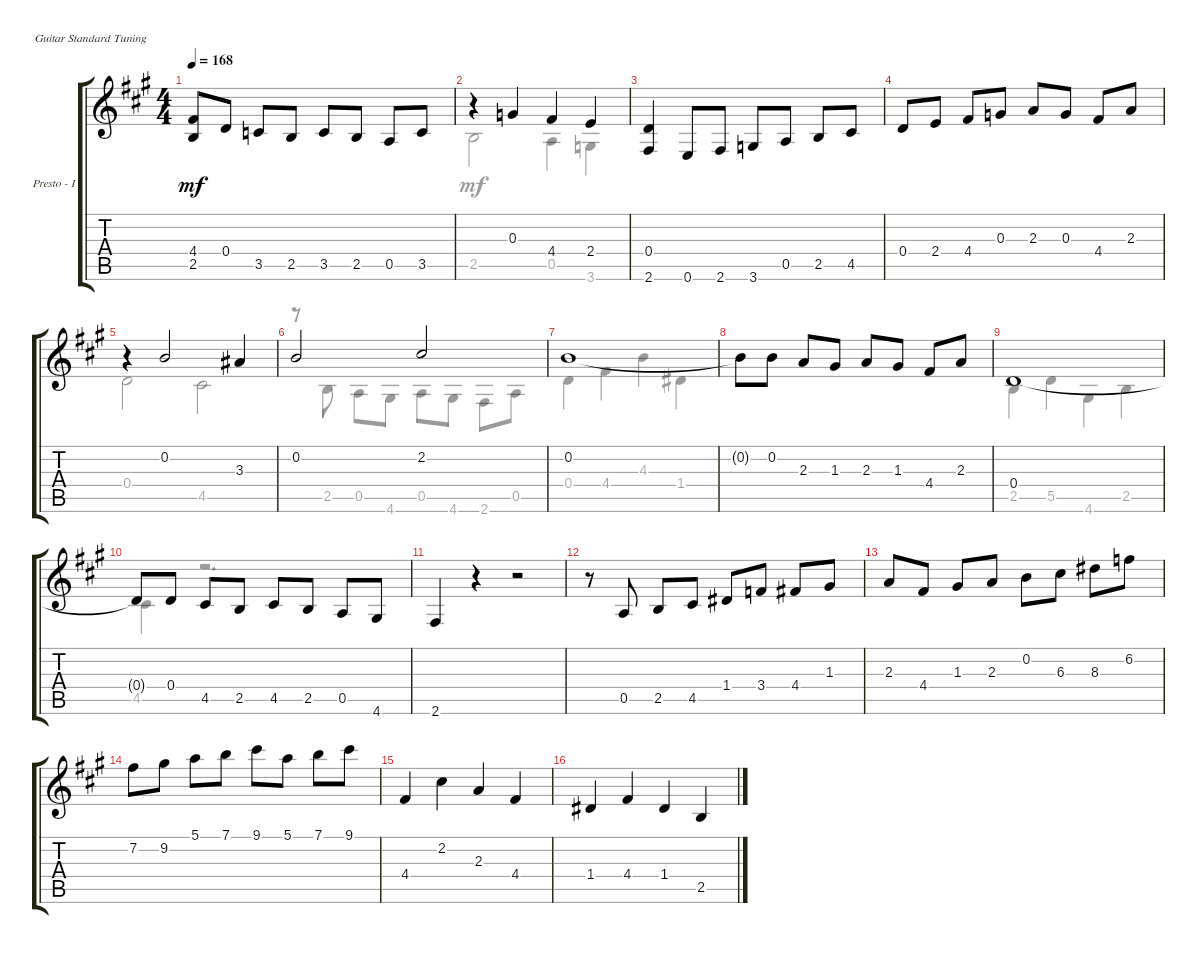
\bracketExtendMode groupsimilarinstruments
\firstSystemTrackNameOrientation horizontal
\otherSystemsTrackNameOrientation horizontal
\track ("Presto - Italian Concerto" "Presto - I") {instrument acousticguitarnylon}
\staff {score tabs}
\tuning (E4 B3 G3 D3 A2 E2)
\voice
\ts (4 4)
\tempo 168
\clef g2
\ks a
(4.4 2.5).8{dy mf} 0.4.8 3.5.8 2.5.8 3.5.8 2.5.8 0.5.8 3.5.8 |
r.4 0.3.4 4.4.4 2.4.4 |
(0.4 2.6).4 0.6.8 2.6.8 3.6.8 0.5.8 2.5.8 4.5.8 |
0.4.8 2.4.8 4.4.8 0.3.8 2.3.8 0.3.8 4.4.8 2.3.8 |
r.4 0.2.2 3.3.4 |
0.2.2 2.2.2 |
0.2.1 |
0.2{t}.8 0.2.8 2.3.8 1.3.8 2.3.8 1.3.8 4.4.8 2.3.8 |
0.4.1 |
0.4{t}.8 0.4.8 4.5.8 2.5.8 4.5.8 2.5.8 0.5.8 4.6.8 |
2.6.4 r.4 r.2 |
r.8 0.5.8 2.5.8 4.5.8 1.4.8 3.4.8 4.4.8 1.3.8 |
2.3.8 4.4.8 1.3.8 2.3.8 0.2.8 6.3.8 8.3.8 6.2.8 |
7.2.8 9.2.8 5.1.8 7.1.8 9.1.8 5.1.8 7.1.8 9.1.8 |
4.4.4 2.2.4 2.3.4 4.4.4 |
1.4.4 4.4.4 1.4.4 2.5.4
\voice
\clef g2
\ottava regular
\simile none
\ks a
|
2.5.2 0.5.4 3.6.4 |
|
|
0.4.2 4.5.2 |
r.8 2.5.8 0.5.8 4.6.8 0.5.8 4.6.8 2.6.8 0.5.8 |
0.4.4 4.4.4 4.3.4 1.4.4 |
|
2.5.4 5.5.4 4.6.4 2.5.4 |
4.5.4 r.2{d} |
|
|
|
|
|
